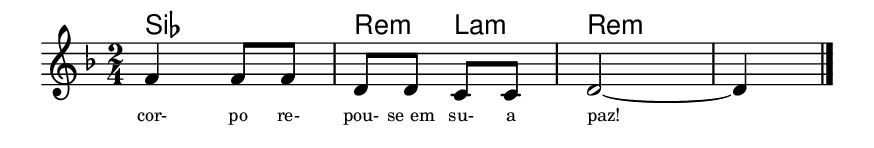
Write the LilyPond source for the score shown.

\version "2.20.0"
#(set! paper-alist (cons '("linha" . (cons (* 148 mm) (* 25 mm))) paper-alist))

\paper {
  #(set-paper-size "linha")
  ragged-right = ##f
}

\language "portugues"


harmonia = \chordmode {
    %\partial 8
%harmonia
  sib2 re4:m la:m re2.:m
%/harmonia
}
melodia = \fixed do' {
    \key re \minor
    \time 2/4
    %\partial 8
%recitação
  fa4 fa8 fa
  re re do do
  re2~
  re4 \bar "|."
%/recitação
}
letra = \lyricmode {
    \teeny
    cor- po re- pou- se_em su- a paz!
    %\tweak self-alignment-X #-1 \markup{\bold{dei}-me por pie-}
    %\tweak self-alignment-X #-1 \markup{\bold{da}de e escu-}
    %\tweak self-alignment-X #-1 \markup{\bold{tai} minha ora-}
    %\tweak self-alignment-X #-1 \markup{\bold{ção!}}
}

\book {
  \paper {
      indent = 0\mm
      scoreTitleMarkup = \markup {
          \with-color #red
          \fromproperty #'header:piece
      }
  }
  \header {
    %piece = "Ant."
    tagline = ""
  }
  \score {
    <<
      \new ChordNames {
        \set chordChanges = ##t
		\set noChordSymbol = ""
        \harmonia
      }
      \new Voice = "canto" { \melodia }
      \new Lyrics \lyricsto "canto" \letra
    >>
  }
}
